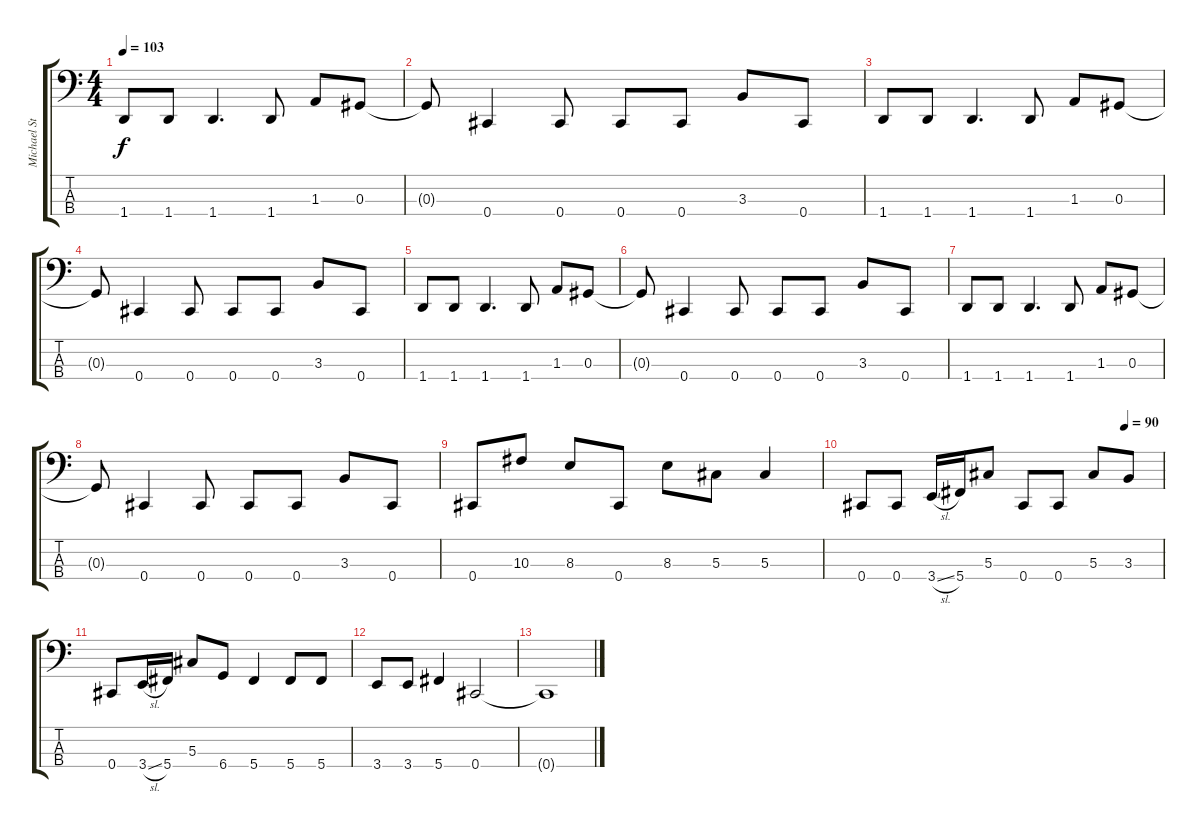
\track ("Michael Starr" "Michael St") {instrument electricbasspick}
\staff {score tabs}
\tuning (Gb2 Db2 Ab1 Db1) {hide}
\ts (4 4)
\tempo 103
\clef f4
\ks c
1.4.8{dy f} 1.4.8 1.4.4{d} 1.4.8 1.3.8 0.3.8 |
0.3{t}.8 0.4.4 0.4.8 0.4.8 0.4.8 3.3.8 0.4.8 |
1.4.8 1.4.8 1.4.4{d} 1.4.8 1.3.8 0.3.8 |
0.3{t}.8 0.4.4 0.4.8 0.4.8 0.4.8 3.3.8 0.4.8 |
1.4.8 1.4.8 1.4.4{d} 1.4.8 1.3.8 0.3.8 |
0.3{t}.8 0.4.4 0.4.8 0.4.8 0.4.8 3.3.8 0.4.8 |
1.4.8 1.4.8 1.4.4{d} 1.4.8 1.3.8 0.3.8 |
0.3{t}.8 0.4.4 0.4.8 0.4.8 0.4.8 3.3.8 0.4.8 |
0.4.8 10.3.8 8.3.8 0.4.8 8.3.8 5.3.8 5.3.4 |
\tempo (90 0.875)
0.4.8 0.4.8 3.4{sl}.16 5.4.16 5.3.8 0.4.8 0.4.8 5.3.8 3.3.8 |
0.4.8 3.4{sl}.16 5.4.16 5.3.8 6.4.8 5.4.4 5.4.8 5.4.8 |
3.4.8 3.4.8 5.4.4 0.4.2 |
0.4{t}.1
